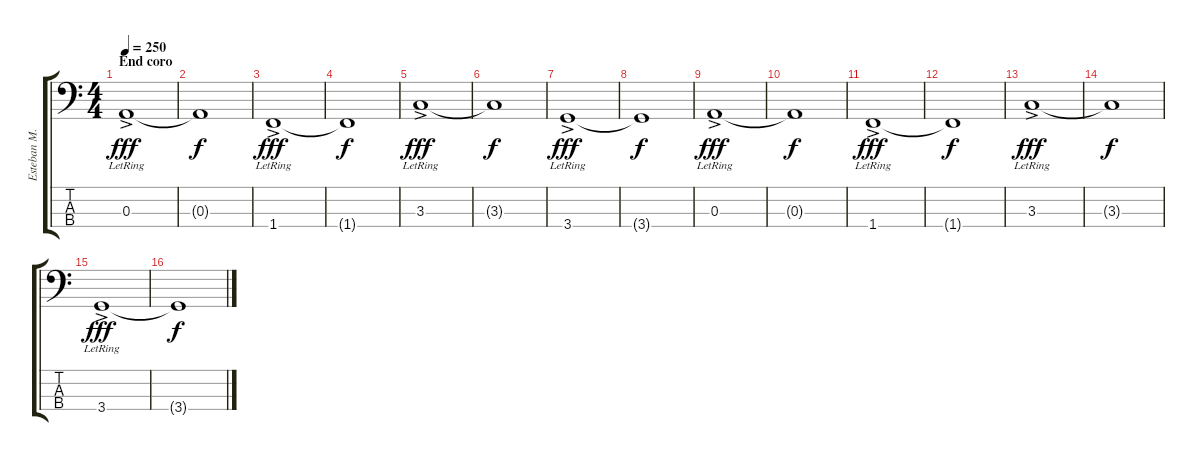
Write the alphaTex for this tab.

\track ("Esteban M." "Esteban M.") {instrument electricbasspick}
\staff {score tabs}
\tuning (G2 D2 A1 E1) {hide}
\ts (4 4)
\section ("" "End coro")
\tempo 250
\clef f4
\ks c
0.3{ac lr}.1{dy fff} |
0.3{t}.1{dy f} |
1.4{ac lr}.1{dy fff} |
1.4{t}.1{dy f} |
3.3{ac lr}.1{dy fff} |
3.3{t}.1{dy f} |
3.4{ac lr}.1{dy fff} |
3.4{t}.1{dy f} |
0.3{ac lr}.1{dy fff} |
0.3{t}.1{dy f} |
1.4{ac lr}.1{dy fff} |
1.4{t}.1{dy f} |
3.3{ac lr}.1{dy fff} |
3.3{t}.1{dy f} |
3.4{ac lr}.1{dy fff} |
3.4{t}.1{dy f}
